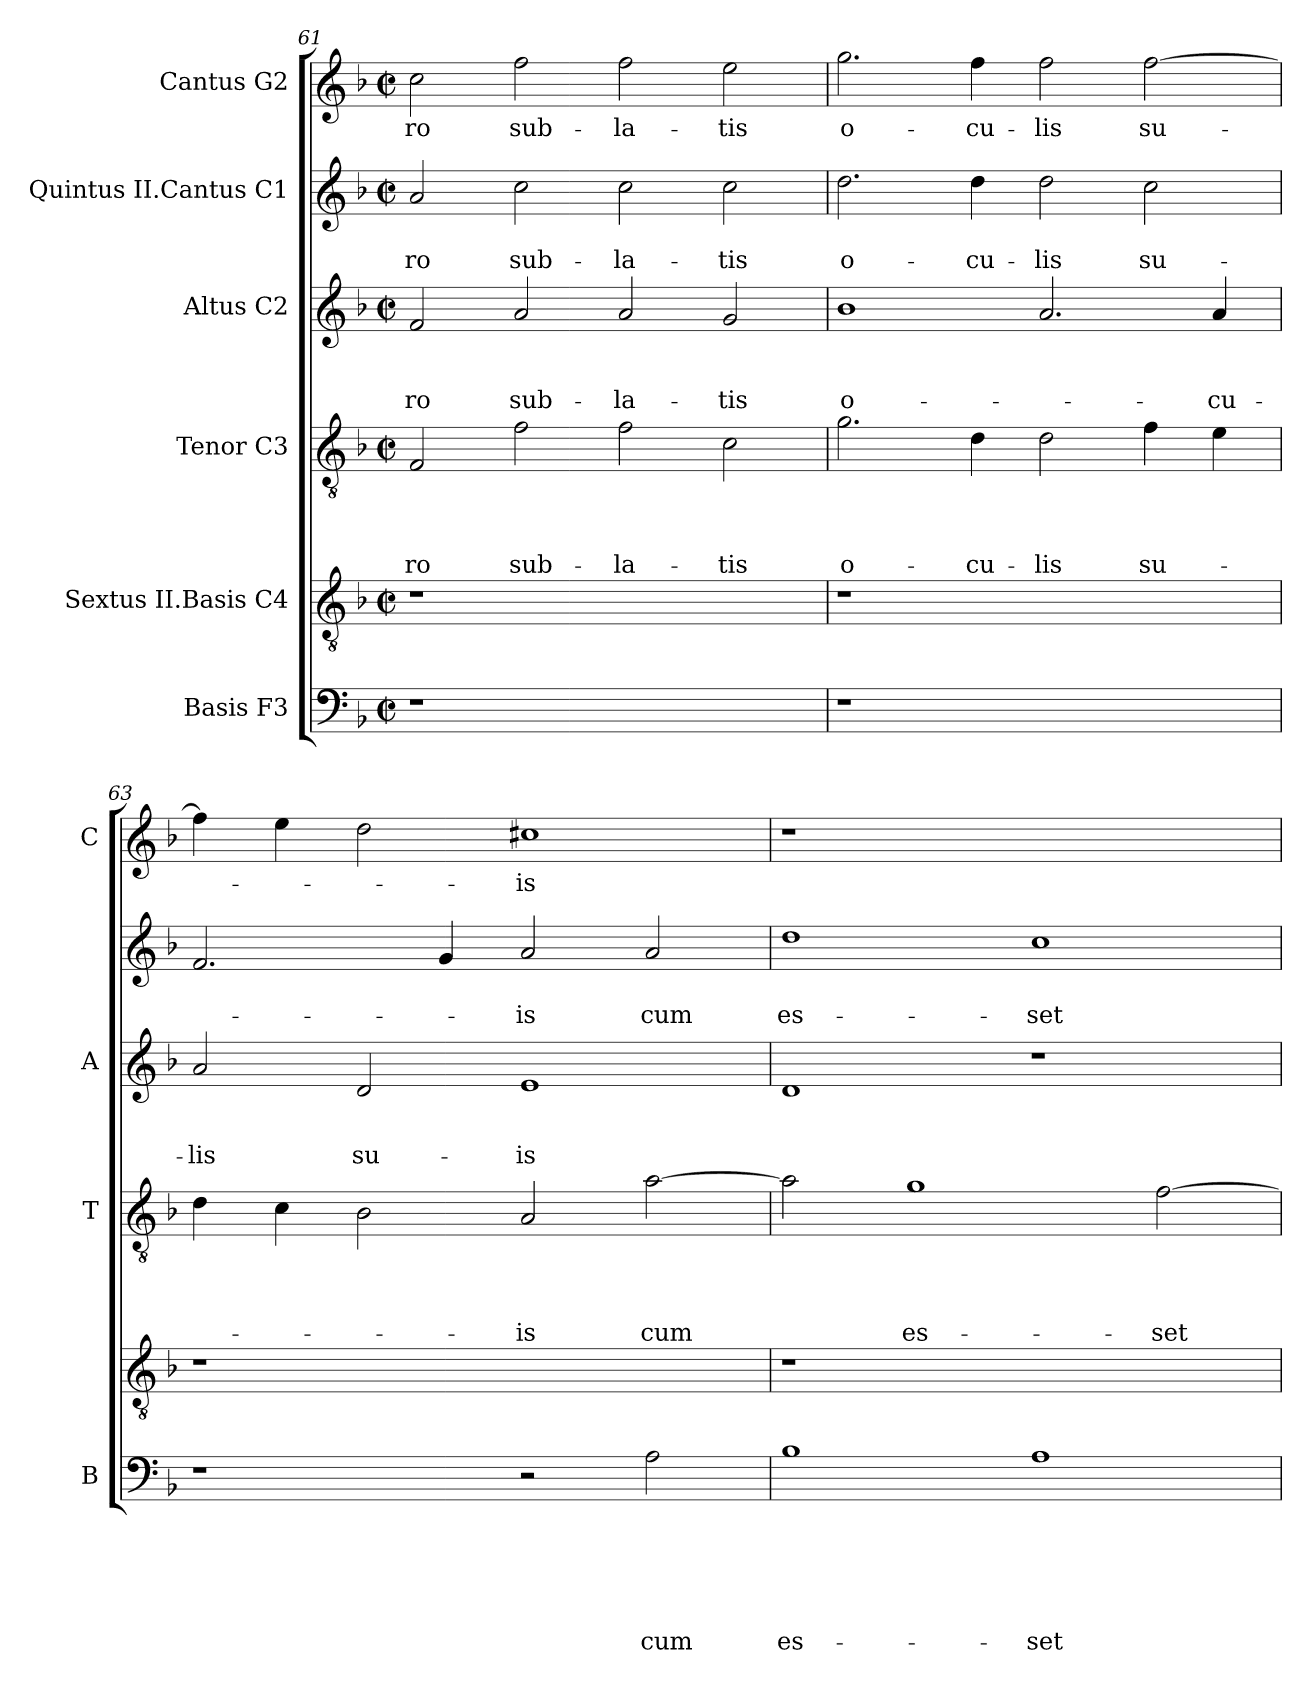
**kern	**text	**text	**text	**text	**text	**text	**kern	**kern	**text	**text	**text	**text	**kern	**text	**text	**text	**kern	**text	**text	**kern	**text
*part6	*part6	*part6	*part6	*part6	*part6	*part6	*part5	*part4	*part4	*part4	*part4	*part4	*part3	*part3	*part3	*part3	*part2	*part2	*part2	*part1	*part1
*staff6	*staff6	*staff6	*staff6	*staff6	*staff6	*staff6	*staff5	*staff4	*staff4	*staff4	*staff4	*staff4	*staff3	*staff3	*staff3	*staff3	*staff2	*staff2	*staff2	*staff1	*staff1
*I"Basis F3	*	*	*	*	*	*	*I"Sextus II.Basis C4	*I"Tenor C3	*	*	*	*	*I"Altus C2	*	*	*	*I"Quintus II.Cantus C1	*	*	*I"Cantus G2	*
*I'B	*	*	*	*	*	*	*	*I'T	*	*	*	*	*I'A	*	*	*	*	*	*	*I'C	*
!!LO:LB:g=z
*clefF4	*	*	*	*	*	*	*clefGv2	*clefGv2	*	*	*	*	*clefG2	*	*	*	*clefG2	*	*	*clefG2	*
*k[b-]	*	*	*	*	*	*	*k[b-]	*k[b-]	*	*	*	*	*k[b-]	*	*	*	*k[b-]	*	*	*k[b-]	*
*F:	*	*	*	*	*	*	*F:	*F:	*	*	*	*	*F:	*	*	*	*F:	*	*	*F:	*
*M2/2	*	*	*	*	*	*	*M2/2	*M2/2	*	*	*	*	*M2/2	*	*	*	*M2/2	*	*	*M2/2	*
*met(c|)	*	*	*	*	*	*	*met(c|)	*met(c|)	*	*	*	*	*met(c|)	*	*	*	*met(c|)	*	*	*met(c|)	*
=61	=61	=61	=61	=61	=61	=61	=61	=61	=61	=61	=61	=61	=61	=61	=61	=61	=61	=61	=61	=61	=61
!	!	!	!	!	!	!	!	!	!	!	!	!LO:LY:b	!	!	!	!LO:LY:b	!	!	!LO:LY:b	!	!LO:LY:b
1r	.	.	.	.	.	.	1r	2F/	.	.	.	-ro	2f/	.	.	-ro	2a/	.	-ro	2cc\	-ro
!	!	!	!	!	!	!	!	!	!	!	!	!LO:LY:b	!	!	!	!LO:LY:b	!	!	!LO:LY:b	!	!LO:LY:b
.	.	.	.	.	.	.	.	2f\	.	.	.	sub-	2a/	.	.	sub-	2cc\	.	sub-	2ff\	sub-
!	!	!	!	!	!	!	!	!	!	!	!	!LO:LY:b	!	!	!	!LO:LY:b	!	!	!LO:LY:b	!	!LO:LY:b
1ryy	.	.	.	.	.	.	1ryy	2f\	.	.	.	-la-	2a/	.	.	-la-	2cc\	.	-la-	2ff\	-la-
!	!	!	!	!	!	!	!	!	!	!	!	!LO:LY:b	!	!	!	!LO:LY:b	!	!	!LO:LY:b	!	!LO:LY:b
.	.	.	.	.	.	.	.	2c\	.	.	.	-tis	2g/	.	.	-tis	2cc\	.	-tis	2ee\	-tis
=62	=62	=62	=62	=62	=62	=62	=62	=62	=62	=62	=62	=62	=62	=62	=62	=62	=62	=62	=62	=62	=62
!	!	!	!	!	!	!	!	!	!	!	!	!LO:LY:b	!	!	!	!LO:LY:b	!	!	!LO:LY:b	!	!LO:LY:b
1r	.	.	.	.	.	.	1r	2.g\	.	.	.	o-	1b-	.	.	o-	2.dd\	.	o-	2.gg\	o-
!	!	!	!	!	!	!	!	!	!	!	!	!LO:LY:b	!	!	!	!	!	!	!LO:LY:b	!	!LO:LY:b
.	.	.	.	.	.	.	.	4d\	.	.	.	-cu-	.	.	.	.	4dd\	.	-cu-	4ff\	-cu-
!	!	!	!	!	!	!	!	!	!	!	!	!LO:LY:b	!	!	!	!	!	!	!LO:LY:b	!	!LO:LY:b
1ryy	.	.	.	.	.	.	1ryy	2d\	.	.	.	-lis	2.a/	.	.	.	2dd\	.	-lis	2ff\	-lis
!	!	!	!	!	!	!	!	!	!	!	!	!LO:LY:b	!	!	!	!	!	!	!LO:LY:b	!	!LO:LY:b
.	.	.	.	.	.	.	.	4f\	.	.	.	su-	.	.	.	.	2cc\	.	su-	[2ff\	su-
!	!	!	!	!	!	!	!	!	!	!	!	!	!	!	!	!LO:LY:b	!	!	!	!	!
.	.	.	.	.	.	.	.	4e\	.	.	.	.	4a/	.	.	-cu-	.	.	.	.	.
=63	=63	=63	=63	=63	=63	=63	=63	=63	=63	=63	=63	=63	=63	=63	=63	=63	=63	=63	=63	=63	=63
!	!	!	!	!	!	!	!	!	!	!	!	!	!	!	!	!LO:LY:b	!	!	!	!	!
1r	.	.	.	.	.	.	1r	4d\	.	.	.	.	2a/	.	.	-lis	2.f/	.	.	4ff\]	.
.	.	.	.	.	.	.	.	4c\	.	.	.	.	.	.	.	.	.	.	.	4ee\	.
!	!	!	!	!	!	!	!	!	!	!	!	!	!	!	!	!LO:LY:b	!	!	!	!	!
.	.	.	.	.	.	.	.	2B-\	.	.	.	.	2d/	.	.	su-	.	.	.	2dd\	.
.	.	.	.	.	.	.	.	.	.	.	.	.	.	.	.	.	4g/	.	.	.	.
!	!	!	!	!	!	!	!	!	!	!	!	!LO:LY:b	!	!	!	!LO:LY:b	!	!	!LO:LY:b	!	!LO:LY:b
2r	.	.	.	.	.	.	1ryy	2A/	.	.	.	-is	1e	.	.	-is	2a/	.	-is	1cc#X	-is
!	!	!	!	!	!	!LO:LY:b	!	!	!	!	!	!LO:LY:b	!	!	!	!	!	!	!LO:LY:b	!	!
2A\	.	.	.	.	.	cum	.	[2a\	.	.	.	cum	.	.	.	.	2a/	.	cum	.	.
=64	=64	=64	=64	=64	=64	=64	=64	=64	=64	=64	=64	=64	=64	=64	=64	=64	=64	=64	=64	=64	=64
!	!	!	!	!	!	!LO:LY:b	!	!	!	!	!	!	!	!	!	!	!	!	!LO:LY:b	!	!
1B-	.	.	.	.	.	es-	1r	2a\]	.	.	.	.	1d	.	.	.	1dd	.	es-	1r	.
!	!	!	!	!	!	!	!	!	!	!	!	!LO:LY:b	!	!	!	!	!	!	!	!	!
.	.	.	.	.	.	.	.	1g	.	.	.	es-	.	.	.	.	.	.	.	.	.
!	!	!	!	!	!	!LO:LY:b	!	!	!	!	!	!	!	!	!	!	!	!	!LO:LY:b	!	!
1A	.	.	.	.	.	-set	1ryy	.	.	.	.	.	1r	.	.	.	1cc	.	-set	1ryy	.
!	!	!	!	!	!	!	!	!	!	!	!	!LO:LY:b	!	!	!	!	!	!	!	!	!
.	.	.	.	.	.	.	.	[2f\	.	.	.	-set	.	.	.	.	.	.	.	.	.
=	=	=	=	=	=	=	=	=	=	=	=	=	=	=	=	=	=	=	=	=	=
*-	*-	*-	*-	*-	*-	*-	*-	*-	*-	*-	*-	*-	*-	*-	*-	*-	*-	*-	*-	*-	*-
